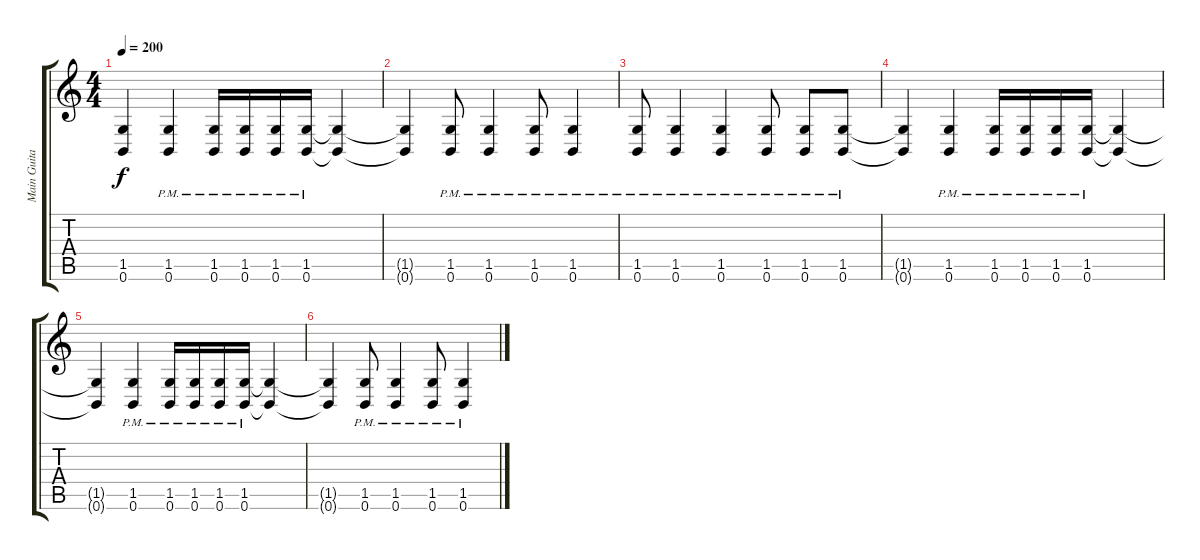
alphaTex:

\track ("Main Guitar" "Main Guita") {instrument distortionguitar}
\staff {score tabs}
\tuning (Db4 Ab3 E3 B2 Gb2 B1) {hide}
\ts (4 4)
\tempo 200
\clef g2
\ks c
(1.5{t} 0.6{t}).4{dy f} (1.5{pm} 0.6{pm}).4 (1.5{pm} 0.6{pm}).16 (1.5{pm} 0.6{pm}).16 (1.5{pm} 0.6{pm}).16 (1.5{pm} 0.6{pm}).16 (1.5{t} 0.6{t}).4 |
(1.5{t} 0.6{t}).4 (1.5{pm} 0.6{pm}).8 (1.5{pm} 0.6{pm}).4 (1.5{pm} 0.6{pm}).8 (1.5{pm} 0.6{pm}).4 |
(1.5{pm} 0.6{pm}).8 (1.5{pm} 0.6{pm}).4 (1.5{pm} 0.6{pm}).4 (1.5{pm} 0.6{pm}).8 (1.5{pm} 0.6{pm}).8 (1.5{pm} 0.6{pm}).8 |
(1.5{t} 0.6{t}).4 (1.5{pm} 0.6{pm}).4 (1.5{pm} 0.6{pm}).16 (1.5{pm} 0.6{pm}).16 (1.5{pm} 0.6{pm}).16 (1.5{pm} 0.6{pm}).16 (1.5{t} 0.6{t}).4 |
(1.5{t} 0.6{t}).4 (1.5{pm} 0.6{pm}).4 (1.5{pm} 0.6{pm}).16 (1.5{pm} 0.6{pm}).16 (1.5{pm} 0.6{pm}).16 (1.5{pm} 0.6{pm}).16 (1.5{t} 0.6{t}).4 |
(1.5{t} 0.6{t}).4 (1.5{pm} 0.6{pm}).8 (1.5{pm} 0.6{pm}).4 (1.5{pm} 0.6{pm}).8 (1.5{pm} 0.6{pm}).4
